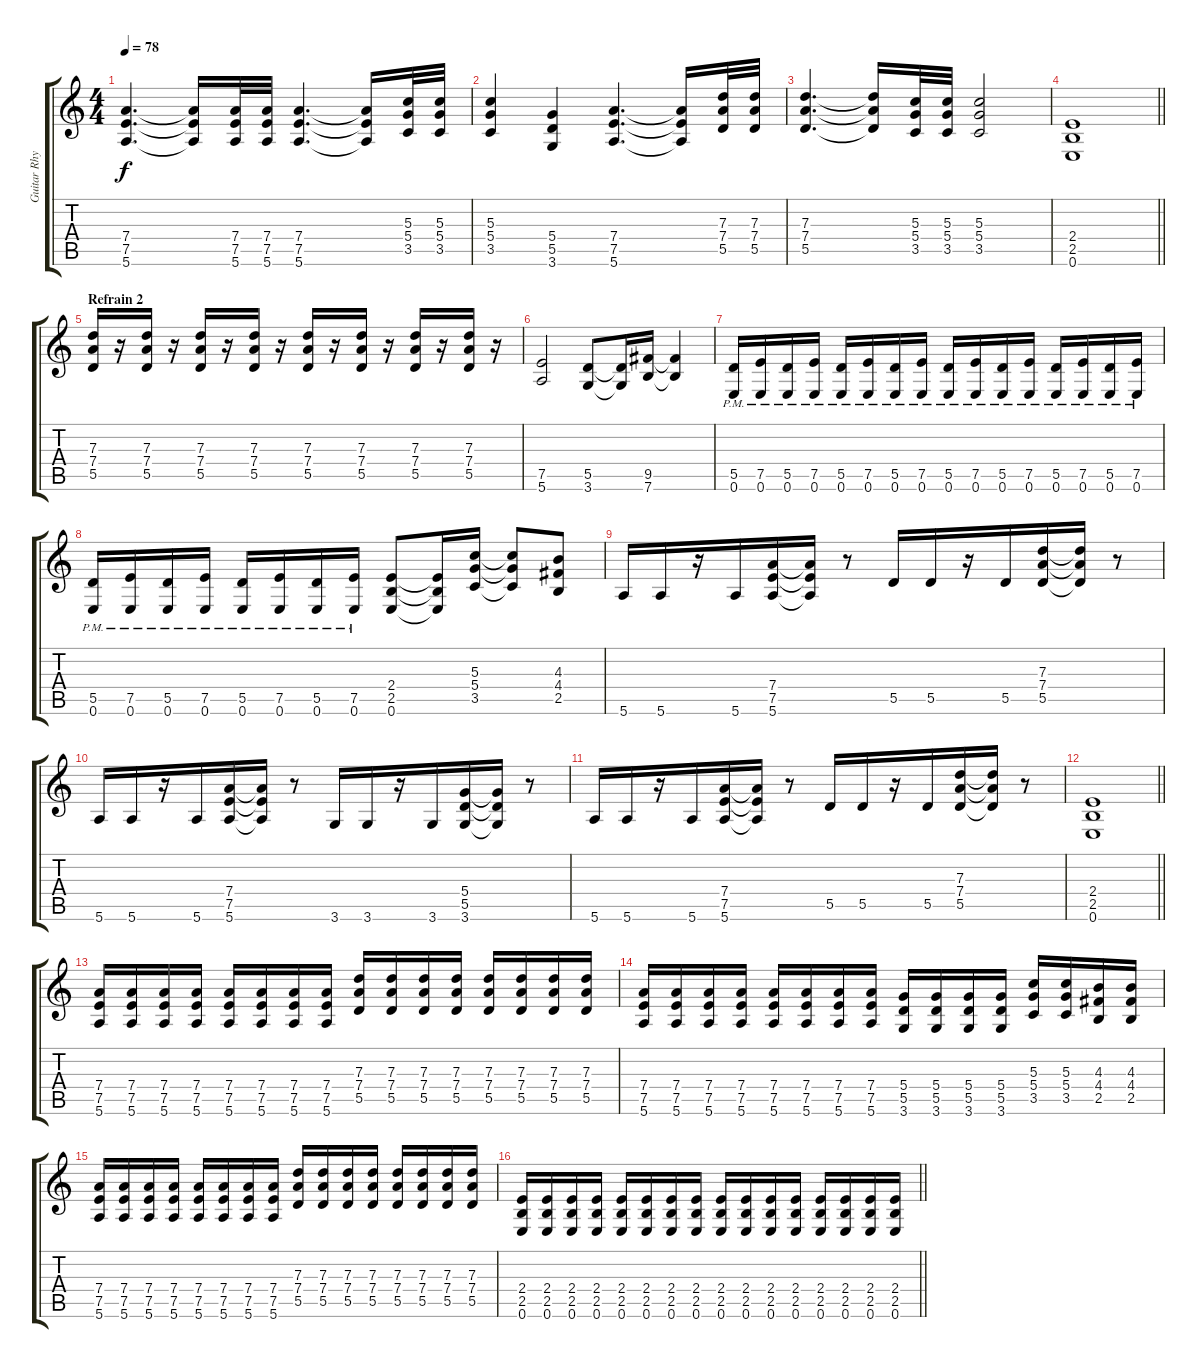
\track ("Guitar Rhythm" "Guitar Rhy") {instrument distortionguitar}
\staff {score tabs}
\tuning (E4 B3 G3 D3 A2 E2) {hide}
\ts (4 4)
\tempo 78
\clef g2
\ks c
(7.4 7.5 5.6).4{d dy f} (7.4{t} 7.5{t} 5.6{t}).16 (7.4 7.5 5.6).32 (7.4 7.5 5.6).32 (7.4 7.5 5.6).4{d} (7.4{t} 7.5{t} 5.6{t}).16 (5.3 5.4 3.5).32 (5.3 5.4 3.5).32 |
(5.3 5.4 3.5).4 (5.4 5.5 3.6).4 (7.4 7.5 5.6).4{d} (7.4{t} 7.5{t} 5.6{t}).16 (7.3 7.4 5.5).32 (7.3 7.4 5.5).32 |
(7.3 7.4 5.5).4{d} (7.3{t} 7.4{t} 5.5{t}).16 (5.3 5.4 3.5).32 (5.3 5.4 3.5).32 (5.3 5.4 3.5).2 |
\barLineRight lightlight
(2.4 2.5 0.6).1 |
\section ("" "Refrain 2")
(7.3 7.4 5.5).16 r.16 (7.3 7.4 5.5).16 r.16 (7.3 7.4 5.5).16 r.16 (7.3 7.4 5.5).16 r.16 (7.3 7.4 5.5).16 r.16 (7.3 7.4 5.5).16 r.16 (7.3 7.4 5.5).16 r.16 (7.3 7.4 5.5).16 r.16 |
(7.5 5.6).2 (5.5 3.6).8 (5.5{t} 3.6{t}).16 (9.5 7.6).16 (9.5{t} 7.6{t}).4 |
(5.5{pm} 0.6{pm}).16 (7.5{pm} 0.6{pm}).16 (5.5{pm} 0.6{pm}).16 (7.5{pm} 0.6{pm}).16 (5.5{pm} 0.6{pm}).16 (7.5{pm} 0.6{pm}).16 (5.5{pm} 0.6{pm}).16 (7.5{pm} 0.6{pm}).16 (5.5{pm} 0.6{pm}).16 (7.5{pm} 0.6{pm}).16 (5.5{pm} 0.6{pm}).16 (7.5{pm} 0.6{pm}).16 (5.5{pm} 0.6{pm}).16 (7.5{pm} 0.6{pm}).16 (5.5{pm} 0.6{pm}).16 (7.5{pm} 0.6{pm}).16 |
(5.5{pm} 0.6{pm}).16 (7.5{pm} 0.6{pm}).16 (5.5{pm} 0.6{pm}).16 (7.5{pm} 0.6{pm}).16 (5.5{pm} 0.6{pm}).16 (7.5{pm} 0.6{pm}).16 (5.5{pm} 0.6{pm}).16 (7.5{pm} 0.6{pm}).16 (2.4 2.5 0.6).8 (2.4{t} 2.5{t} 0.6{t}).16 (5.3 5.4 3.5).16 (5.3{t} 5.4{t} 3.5{t}).8 (4.3 4.4 2.5).8 |
5.6.16 5.6.16 r.16 5.6.16{beam merge} (7.4 7.5 5.6).16 (7.4{t} 7.5{t} 5.6{t}).16 r.8 5.5.16 5.5.16 r.16 5.5.16{beam merge} (7.3 7.4 5.5).16 (7.3{t} 7.4{t} 5.5{t}).16 r.8 |
5.6.16 5.6.16 r.16 5.6.16{beam merge} (7.4 7.5 5.6).16 (7.4{t} 7.5{t} 5.6{t}).16 r.8 3.6.16 3.6.16 r.16 3.6.16{beam merge} (5.4 5.5 3.6).16 (5.4{t} 5.5{t} 3.6{t}).16 r.8 |
5.6.16 5.6.16 r.16 5.6.16{beam merge} (7.4 7.5 5.6).16 (7.4{t} 7.5{t} 5.6{t}).16 r.8 5.5.16 5.5.16 r.16 5.5.16{beam merge} (7.3 7.4 5.5).16 (7.3{t} 7.4{t} 5.5{t}).16 r.8 |
\barLineRight lightlight
(2.4 2.5 0.6).1 |
(7.4 7.5 5.6).16 (7.4 7.5 5.6).16 (7.4 7.5 5.6).16 (7.4 7.5 5.6).16 (7.4 7.5 5.6).16 (7.4 7.5 5.6).16 (7.4 7.5 5.6).16 (7.4 7.5 5.6).16 (7.3 7.4 5.5).16 (7.3 7.4 5.5).16 (7.3 7.4 5.5).16 (7.3 7.4 5.5).16 (7.3 7.4 5.5).16 (7.3 7.4 5.5).16 (7.3 7.4 5.5).16 (7.3 7.4 5.5).16 |
(7.4 7.5 5.6).16 (7.4 7.5 5.6).16 (7.4 7.5 5.6).16 (7.4 7.5 5.6).16 (7.4 7.5 5.6).16 (7.4 7.5 5.6).16 (7.4 7.5 5.6).16 (7.4 7.5 5.6).16 (5.4 5.5 3.6).16 (5.4 5.5 3.6).16 (5.4 5.5 3.6).16 (5.4 5.5 3.6).16 (5.3 5.4 3.5).16 (5.3 5.4 3.5).16 (4.3 4.4 2.5).16 (4.3 4.4 2.5).16 |
(7.4 7.5 5.6).16 (7.4 7.5 5.6).16 (7.4 7.5 5.6).16 (7.4 7.5 5.6).16 (7.4 7.5 5.6).16 (7.4 7.5 5.6).16 (7.4 7.5 5.6).16 (7.4 7.5 5.6).16 (7.3 7.4 5.5).16 (7.3 7.4 5.5).16 (7.3 7.4 5.5).16 (7.3 7.4 5.5).16 (7.3 7.4 5.5).16 (7.3 7.4 5.5).16 (7.3 7.4 5.5).16 (7.3 7.4 5.5).16 |
\barLineRight lightlight
(2.4 2.5 0.6).16 (2.4 2.5 0.6).16 (2.4 2.5 0.6).16 (2.4 2.5 0.6).16 (2.4 2.5 0.6).16 (2.4 2.5 0.6).16 (2.4 2.5 0.6).16 (2.4 2.5 0.6).16 (2.4 2.5 0.6).16 (2.4 2.5 0.6).16 (2.4 2.5 0.6).16 (2.4 2.5 0.6).16 (2.4 2.5 0.6).16 (2.4 2.5 0.6).16 (2.4 2.5 0.6).16 (2.4 2.5 0.6).16
